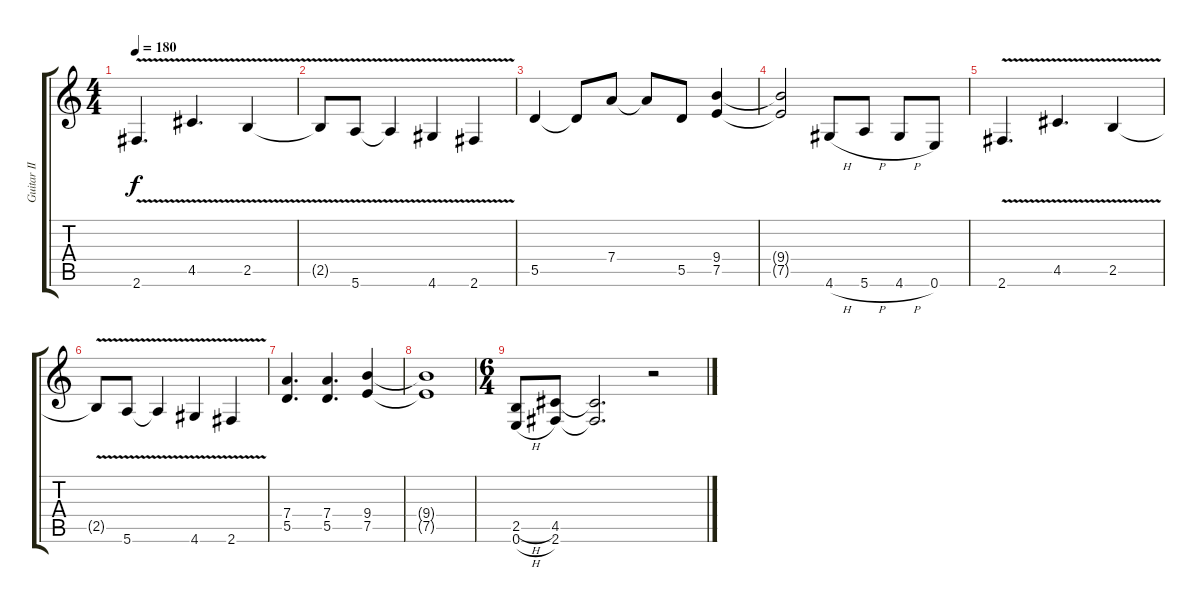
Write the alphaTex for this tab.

\track ("Guitar II" "Guitar II") {instrument distortionguitar}
\staff {score tabs}
\tuning (E4 B3 G3 D3 A2 E2) {hide}
\ts (4 4)
\tempo 180
\clef g2
\ks c
2.6{v}.4{d dy f} 4.5{v}.4{d} 2.5{v}.4 |
2.5{t}.8 5.6{v}.8 5.6{t}.4 4.6{v}.4 2.6{v}.4 |
5.5.4 5.5{t}.8 7.4.8 7.4{t}.8 5.5.8 (9.4 7.5).4 |
(9.4{t} 7.5{t}).2 4.6{h}.8 5.6{h}.8 4.6{h}.8 0.6.8 |
2.6{v}.4{d} 4.5{v}.4{d} 2.5{v}.4 |
2.5{t}.8 5.6{v}.8 5.6{t}.4 4.6{v}.4 2.6{v}.4 |
(7.4 5.5).4{d} (7.4 5.5).4{d} (9.4 7.5).4 |
(9.4{t} 7.5{t}).1 |
\ts (6 4)
(2.5{h} 0.6{h}).8 (4.5 2.6).8 (4.5{t} 2.6{t}).2{d} r.2
